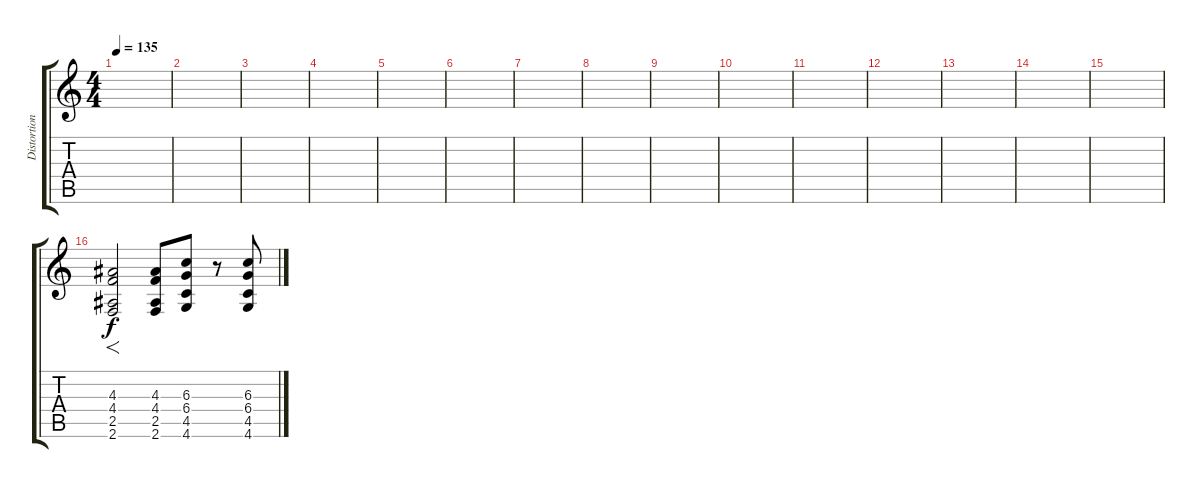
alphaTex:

\track ("Distortion Guitar" "Distortion") {instrument distortionguitar}
\staff {score tabs}
\tuning (Eb4 Bb3 Gb3 Db3 Ab2 Eb2) {hide}
\ts (4 4)
\tempo 135
\clef g2
\ks c
|
|
|
|
|
|
|
|
|
|
|
|
|
|
|
(4.3 4.4 2.5 2.6).2{f} (4.3 4.4 2.5 2.6).8 (6.3 6.4 4.5 4.6).8 r.8 (6.3 6.4 4.5 4.6).8
